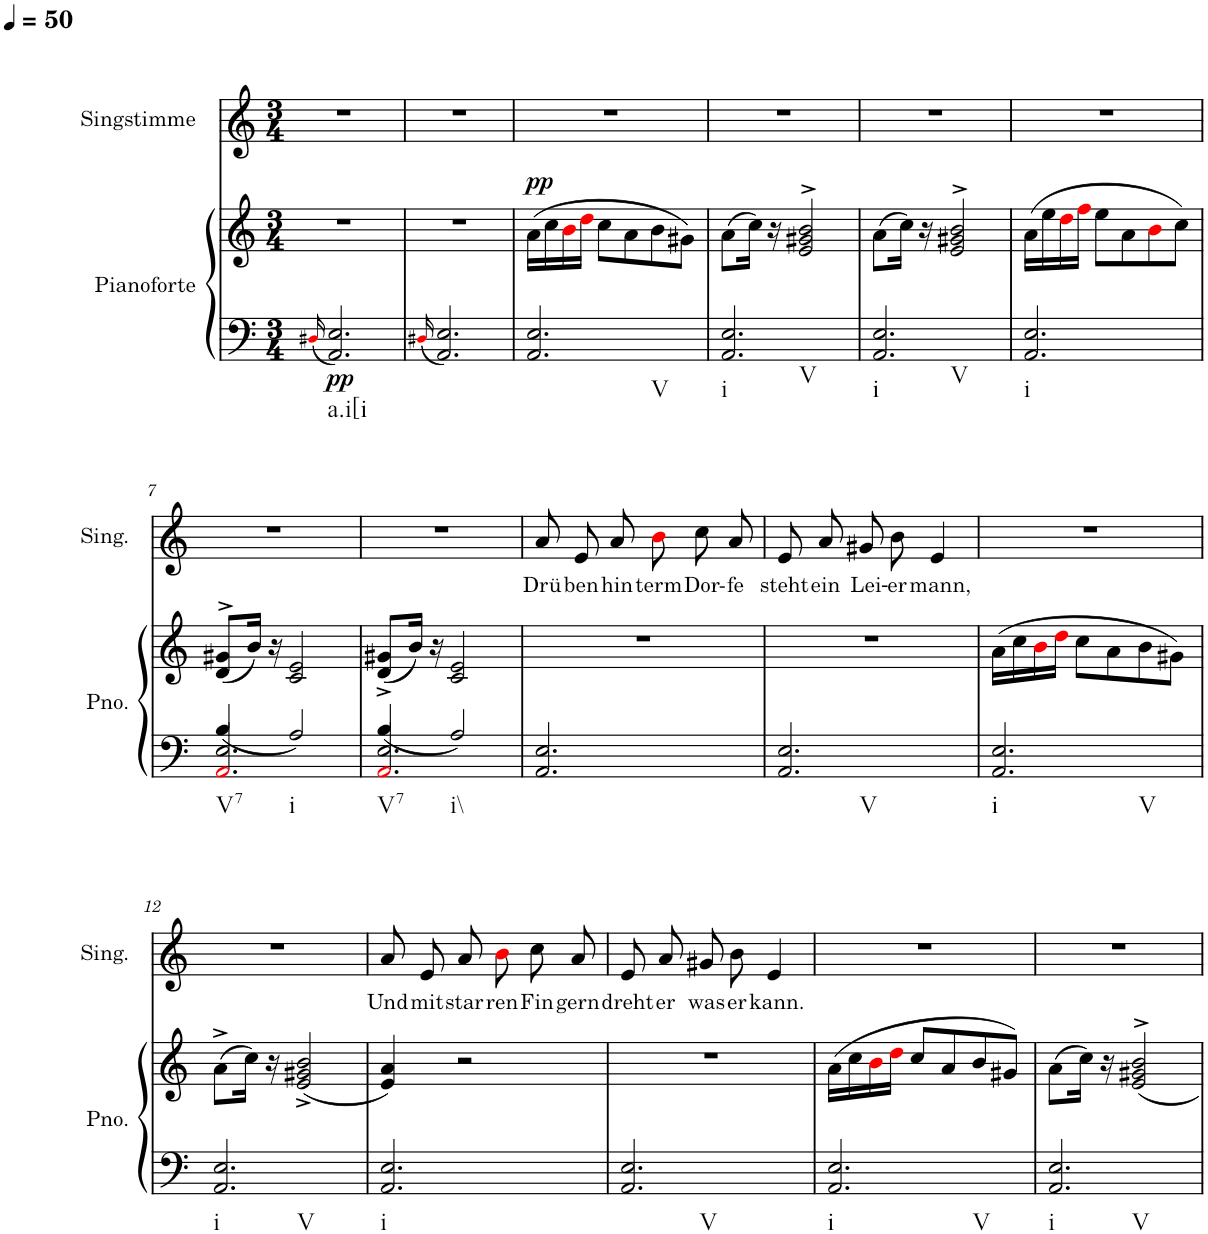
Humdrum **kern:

**kern	**kern	**dynam	**kern	**text
*part2	*part2	*part2	*part1	*part1
*staff3	*staff2	*staff2/3	*staff1	*staff1
*I"Pianoforte	*	*	*I"Singstimme	*
*I'Pno.	*	*	*I'Sing.	*
*clefF4	*clefG2	*	*clefG2	*
*k[]	*k[]	*	*k[]	*
*M3/4	*M3/4	*	*M3/4	*
*MM50	*MM50	*	*MM50	*
=1	=1	=1	=1	=1
16qD#Xi/	.	.	.	.
!LO:TX:b:t=a.i[i	!	!	!	!
!	!	!LO:DY:b=2	!	!
2.AA/ 2.E/	2.r	pp	2.r	.
=2	=2	=2	=2	=2
16qD#Xi/	.	.	.	.
2.AA/ 2.E/	2.r	.	2.r	.
=3	=3	=3	=3	=3
!LO:TX:b:t=V	!	!	!	!
2.AA/ 2.E/	(16a\LL	.	2.r	.
!	!	!LO:DY:a	!	!
.	16cc\	pp	.	.
.	16bi\	.	.	.
.	16ddi\JJ	.	.	.
.	8cc\L	.	.	.
.	8a\	.	.	.
.	8b\	.	.	.
.	8g#X\J)	.	.	.
=4	=4	=4	=4	=4
!LO:TX:b:t=i	!	!	!	!
!LO:TX:b:t=V	!	!	!	!
2.AA/ 2.E/	(8a\L	.	2.r	.
.	16cc\Jk)	.	.	.
.	16r	.	.	.
.	2e/^> 2g#X/^> 2b/^>	.	.	.
=5	=5	=5	=5	=5
!LO:TX:b:t=i	!	!	!	!
!LO:TX:b:t=V	!	!	!	!
2.AA/ 2.E/	(8a\L	.	2.r	.
.	16cc\Jk)	.	.	.
.	16r	.	.	.
.	2e/^> 2g#X/^> 2b/^>	.	.	.
=6	=6	=6	=6	=6
!LO:TX:b:t=i	!	!	!	!
2.AA/ 2.E/	(16a\LL	.	2.r	.
.	16ee\	.	.	.
.	16ddi\	.	.	.
.	16ffi\JJ	.	.	.
.	8ee\L	.	.	.
.	8a\	.	.	.
.	8bi\	.	.	.
.	8cc\J)	.	.	.
!!LO:LB:g=z
=7	=7	=7	=7	=7
*^	*	*	*	*
!LO:TX:b:t=V7	!	!	!	!	!
!LO:TX:b:t=i	!	!	!	!	!
2.AAi/ 2.E/	4B/	(8d/^> 8g#X/^>L	.	2.r	.
.	.	16b/Jk)	.	.	.
.	.	16r	.	.	.
.	2A/	2c/ 2e/	.	.	.
=8	=8	=8	=8	=8	=8
!LO:TX:b:t=V7	!	!	!	!	!
!LO:TX:b:t=i\\	!	!	!	!	!
2.AAi/ 2.E/	4B/	(8d/^ 8g#X/^L	.	2.r	.
.	.	16b/Jk)	.	.	.
.	.	16r	.	.	.
.	2A/	2c/ 2e/	.	.	.
=9	=9	=9	=9	=9	=9
!	!	!	!	!	!LO:LY:b
*v	*v	*	*	*	*
2.AA/ 2.E/	2.r	.	8a/L	Drü-
!	!	!	!	!LO:LY:b
.	.	.	8e/J	-ben
!	!	!	!	!LO:LY:b
.	.	.	8a/L	hin
!	!	!	!	!LO:LY:b
.	.	.	8bi/J	term
!	!	!	!	!LO:LY:b
.	.	.	8cc\L	Dor-
!	!	!	!	!LO:LY:b
.	.	.	8a\J	fe
=10	=10	=10	=10	=10
!LO:TX:b:t=V	!	!	!	!
!	!	!	!	!LO:LY:b
2.AA/ 2.E/	2.r	.	8e/L	steht
!	!	!	!	!LO:LY:b
.	.	.	8a/J	ein
!	!	!	!	!LO:LY:b
.	.	.	8g#X/L	Lei-
!	!	!	!	!LO:LY:b
.	.	.	8b/J	-er
!	!	!	!	!LO:LY:b
.	.	.	4e/	mann,
=11	=11	=11	=11	=11
!LO:TX:b:t=i	!	!	!	!
!LO:TX:b:t=V	!	!	!	!
2.AA/ 2.E/	(16a\LL	.	2.r	.
.	16cc\	.	.	.
.	16bi\	.	.	.
.	16ddi\JJ	.	.	.
.	8cc\L	.	.	.
.	8a\	.	.	.
.	8b\	.	.	.
.	8g#X\J)	.	.	.
!!LO:LB:g=z
=12	=12	=12	=12	=12
!LO:TX:b:t=i	!	!	!	!
!LO:TX:b:t=V	!	!	!	!
2.AA/ 2.E/	(8a^\L	.	2.r	.
.	16cc\Jk)	.	.	.
.	16r	.	.	.
.	(2e/^ 2g#X/^ 2b/^	.	.	.
=13	=13	=13	=13	=13
!LO:TX:b:t=i	!	!	!	!
!	!	!	!	!LO:LY:b
2.AA/ 2.E/	4e/ 4a/)	.	8a/L	Und
!	!	!	!	!LO:LY:b
.	.	.	8e/J	mit
!	!	!	!	!LO:LY:b
.	2r	.	8a/L	star-
!	!	!	!	!LO:LY:b
.	.	.	8bi/J	-ren
!	!	!	!	!LO:LY:b
.	.	.	8cc\L	Fin-
!	!	!	!	!LO:LY:b
.	.	.	8a\J	-gern
=14	=14	=14	=14	=14
!LO:TX:b:t=V	!	!	!	!
!	!	!	!	!LO:LY:b
2.AA/ 2.E/	2.r	.	8e/L	dreht
!	!	!	!	!LO:LY:b
.	.	.	8a/J	er
!	!	!	!	!LO:LY:b
.	.	.	8g#X/L	was
!	!	!	!	!LO:LY:b
.	.	.	8b/J	er
!	!	!	!	!LO:LY:b
.	.	.	4e/	kann.
=15	=15	=15	=15	=15
!LO:TX:b:t=i	!	!	!	!
!LO:TX:b:t=V	!	!	!	!
2.AA/ 2.E/	(16a\LL	.	2.r	.
.	16cc\	.	.	.
.	16bi\	.	.	.
.	16ddi\JJ	.	.	.
.	8cc/L	.	.	.
.	8a/	.	.	.
.	8b/	.	.	.
.	8g#X/J)	.	.	.
=16	=16	=16	=16	=16
!LO:TX:b:t=i	!	!	!	!
!LO:TX:b:t=V	!	!	!	!
2.AA/ 2.E/	(8a\L	.	2.r	.
.	16cc\Jk)	.	.	.
.	16r	.	.	.
.	2e/^> 2g#X/^> 2b/^>	.	.	.
=	=	=	=	=
*-	*-	*-	*-	*-
